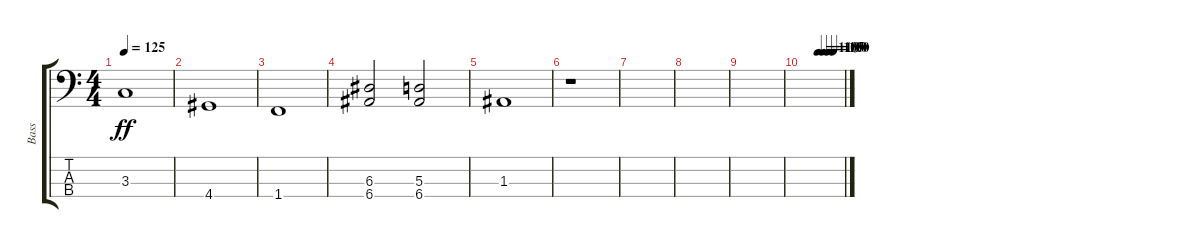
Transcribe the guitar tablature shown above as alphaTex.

\track ("Bass" "Bass") {instrument electricbassfinger}
\staff {score tabs}
\tuning (G2 D2 A1 E1) {hide}
\ts (4 4)
\tempo 125
\clef f4
\ks c
3.3.1{dy ff} |
4.4.1 |
1.4.1 |
(6.3 6.4).2 (5.3 6.4).2 |
1.3.1 |
r.1 |
|
|
|
\tempo (110 0.375)
\tempo (105 0.5)
\tempo (100 0.625)
\tempo (90 0.75)
